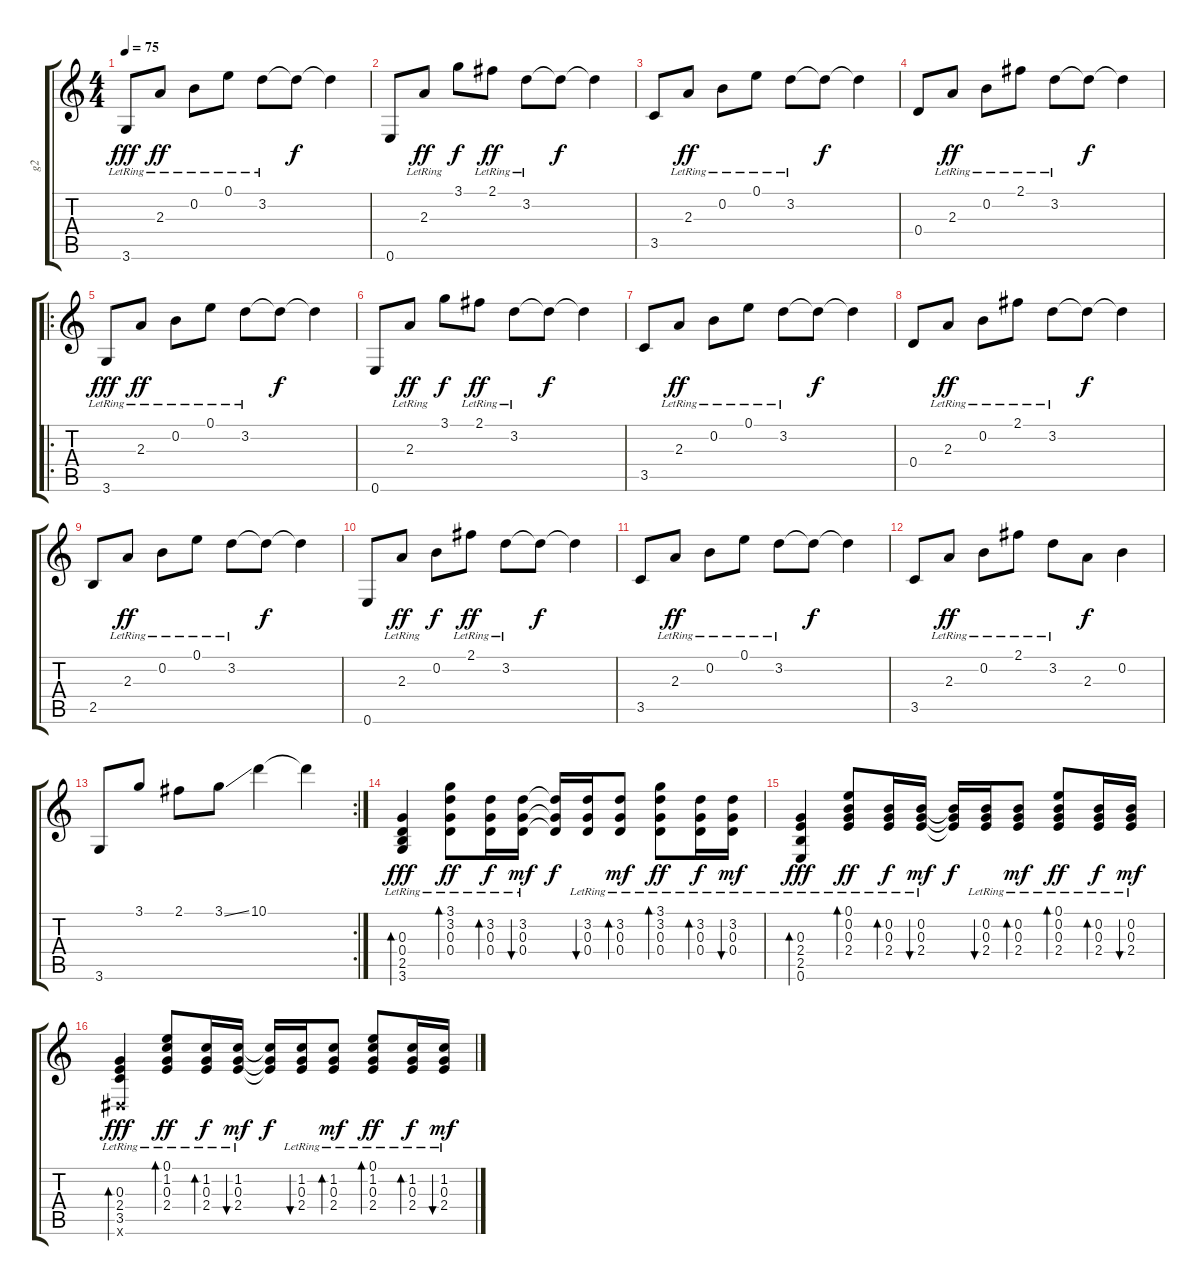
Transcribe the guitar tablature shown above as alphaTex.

\track ("g2" "g2") {instrument electricguitarclean}
\staff {score tabs}
\tuning (E4 B3 G3 D3 A2 E2) {hide}
\ts (4 4)
\tempo 75
\clef g2
\ks c
3.6{lr}.8{dy fff instrument electricguitarclean} 2.3{lr}.8{dy ff} 0.2{lr}.8 0.1{lr}.8 3.2{lr}.8 3.2{t}.8{dy f} 3.2{t}.4 |
0.6.8 2.3{lr}.8{dy ff} 3.1.8{dy f} 2.1{lr}.8{dy ff} 3.2{lr}.8 3.2{t}.8{dy f} 3.2{t}.4 |
3.5.8 2.3{lr}.8{dy ff} 0.2{lr}.8 0.1{lr}.8 3.2{lr}.8 3.2{t}.8{dy f} 3.2{t}.4 |
0.4.8 2.3{lr}.8{dy ff} 0.2{lr}.8 2.1{lr}.8 3.2{lr}.8 3.2{t}.8{dy f} 3.2{t}.4 |
\ro
3.6{lr}.8{dy fff} 2.3{lr}.8{dy ff} 0.2{lr}.8 0.1{lr}.8 3.2{lr}.8 3.2{t}.8{dy f} 3.2{t}.4 |
0.6.8 2.3{lr}.8{dy ff} 3.1.8{dy f} 2.1{lr}.8{dy ff} 3.2{lr}.8 3.2{t}.8{dy f} 3.2{t}.4 |
3.5.8 2.3{lr}.8{dy ff} 0.2{lr}.8 0.1{lr}.8 3.2{lr}.8 3.2{t}.8{dy f} 3.2{t}.4 |
0.4.8 2.3{lr}.8{dy ff} 0.2{lr}.8 2.1{lr}.8 3.2{lr}.8 3.2{t}.8{dy f} 3.2{t}.4 |
2.5.8 2.3{lr}.8{dy ff} 0.2{lr}.8 0.1{lr}.8 3.2{lr}.8 3.2{t}.8{dy f} 3.2{t}.4 |
0.6.8 2.3{lr}.8{dy ff} 0.2.8{dy f} 2.1{lr}.8{dy ff} 3.2{lr}.8 3.2{t}.8{dy f} 3.2{t}.4 |
3.5.8 2.3{lr}.8{dy ff} 0.2{lr}.8 0.1{lr}.8 3.2{lr}.8 3.2{t}.8{dy f} 3.2{t}.4 |
3.5.8 2.3{lr}.8{dy ff} 0.2{lr}.8 2.1{lr}.8 3.2{lr}.8 2.3.8{dy f} 0.2.4 |
\rc 2
3.6.8 3.1.8 2.1.8 3.1{ss}.8 10.1.4 10.1{t}.4 |
(0.3{lr} 0.4{lr} 2.5{lr} 3.6{lr}).4{bd 30 dy fff} (3.1{lr} 3.2{lr} 0.3{lr} 0.4{lr}).8{bd 30 dy ff} (3.2{lr} 0.3{lr} 0.4{lr}).16{bd 30 dy f} (3.2{lr} 0.3{lr} 0.4{lr}).16{bu 30 dy mf} (3.2{t} 0.3{t} 0.4{t}).16{dy f} (3.2{lr} 0.3{lr} 0.4{lr}).16{bu 30} (3.2{lr} 0.3{lr} 0.4{lr}).8{bd 30 dy mf} (3.1{lr} 3.2{lr} 0.3{lr} 0.4{lr}).8{bd 30 dy ff} (3.2{lr} 0.3{lr} 0.4{lr}).16{bd 30 dy f} (3.2{lr} 0.3{lr} 0.4{lr}).16{bu 30 dy mf} |
(0.3{lr} 2.4{lr} 2.5{lr} 0.6{lr}).4{bd 30 dy fff} (0.1{lr} 0.2{lr} 0.3{lr} 2.4{lr}).8{bd 30 dy ff} (0.2{lr} 0.3{lr} 2.4{lr}).16{bd 30 dy f} (0.2{lr} 0.3{lr} 2.4{lr}).16{bu 30 dy mf} (0.2{t} 0.3{t} 2.4{t}).16{dy f} (0.2{lr} 0.3{lr} 2.4{lr}).16{bu 30} (0.2{lr} 0.3{lr} 2.4{lr}).8{bd 30 dy mf} (0.1{lr} 0.2{lr} 0.3{lr} 2.4{lr}).8{bd 30 dy ff} (0.2{lr} 0.3{lr} 2.4{lr}).16{bd 30 dy f} (0.2{lr} 0.3{lr} 2.4{lr}).16{bu 30 dy mf} |
(0.3{lr} 2.4{lr} 3.5{lr} -1.6{lr x}).4{bd 30 dy fff} (0.1{lr} 1.2{lr} 0.3{lr} 2.4{lr}).8{bd 30 dy ff} (1.2{lr} 0.3{lr} 2.4{lr}).16{bd 30 dy f} (1.2{lr} 0.3{lr} 2.4{lr}).16{bu 30 dy mf} (1.2{t} 0.3{t} 2.4{t}).16{dy f} (1.2{lr} 0.3{lr} 2.4{lr}).16{bu 30} (1.2{lr} 0.3{lr} 2.4{lr}).8{bd 30 dy mf} (0.1{lr} 1.2{lr} 0.3{lr} 2.4{lr}).8{bd 30 dy ff} (1.2{lr} 0.3{lr} 2.4{lr}).16{bd 30 dy f} (1.2{lr} 0.3{lr} 2.4{lr}).16{bu 30 dy mf}
